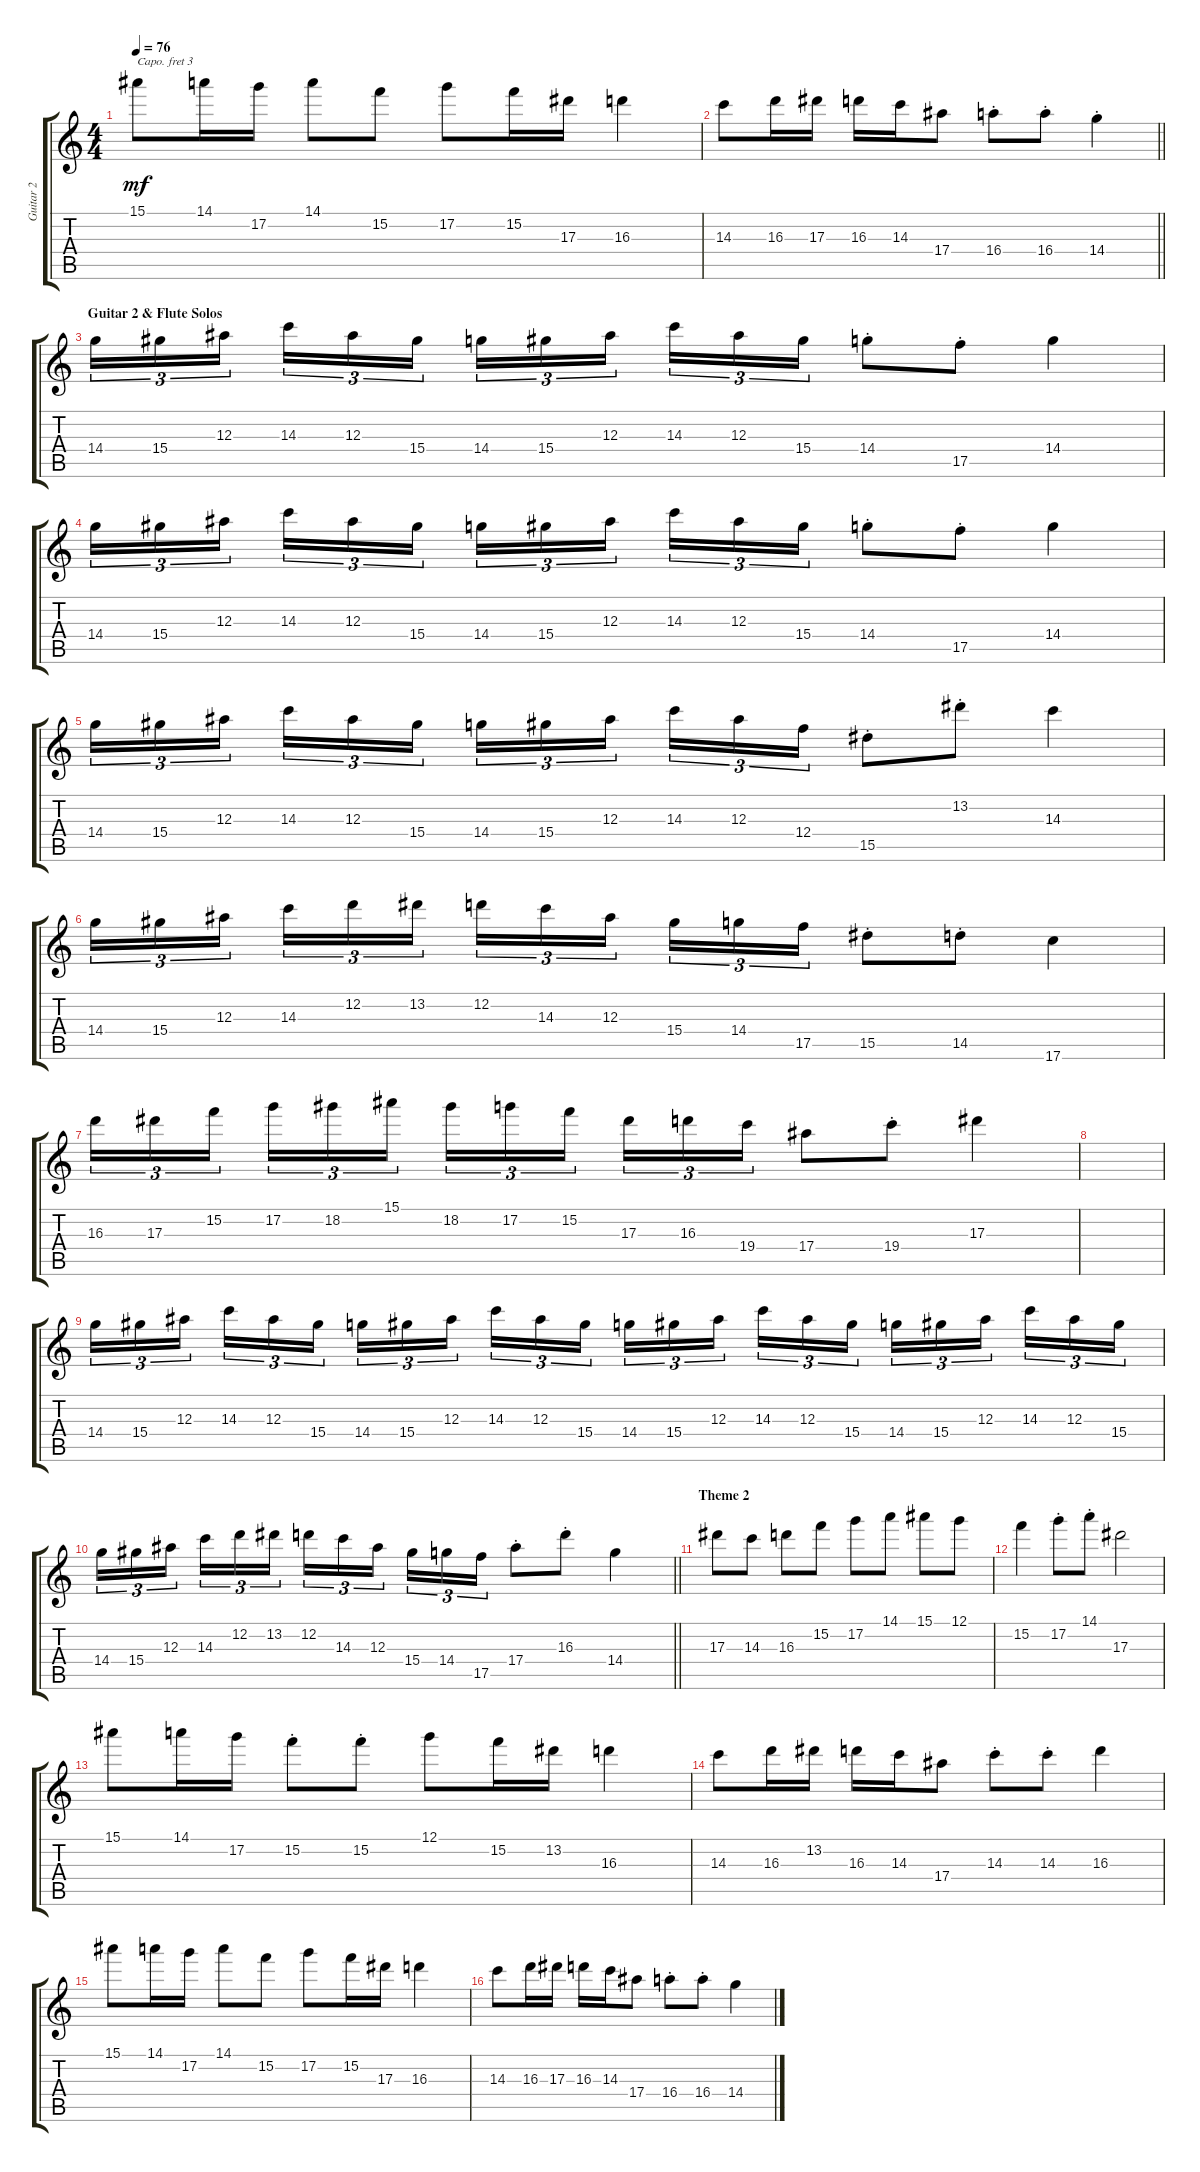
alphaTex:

\track ("Guitar 2" "Guitar 2") {instrument acousticguitarnylon}
\staff {score tabs}
\capo 3
\tuning (E4 B3 G3 D3 A2 E2) {hide}
\ts (4 4)
\tempo 76
\clef g2
\ks c
15.1.8{dy mf} 14.1.16 17.2.16 14.1.8 15.2.8 17.2.8 15.2.16 17.3.16 16.3.4 |
\barLineRight lightlight
14.3.8 16.3.16 17.3.16 16.3.16 14.3.16 17.4.8 16.4{st}.8 16.4{st}.8 14.4{st}.4 |
\section ("" "Guitar 2 & Flute Solos")
14.4.16{tu (3 2)} 15.4.16{tu (3 2)} 12.3.16{tu (3 2) beam splitsecondary} 14.3.16{tu (3 2)} 12.3.16{tu (3 2)} 15.4.16{tu (3 2)} 14.4.16{tu (3 2)} 15.4.16{tu (3 2)} 12.3.16{tu (3 2) beam splitsecondary} 14.3.16{tu (3 2)} 12.3.16{tu (3 2)} 15.4.16{tu (3 2)} 14.4{st}.8 17.5{st}.8 14.4.4 |
14.4.16{tu (3 2)} 15.4.16{tu (3 2)} 12.3.16{tu (3 2) beam splitsecondary} 14.3.16{tu (3 2)} 12.3.16{tu (3 2)} 15.4.16{tu (3 2)} 14.4.16{tu (3 2)} 15.4.16{tu (3 2)} 12.3.16{tu (3 2) beam splitsecondary} 14.3.16{tu (3 2)} 12.3.16{tu (3 2)} 15.4.16{tu (3 2)} 14.4{st}.8 17.5{st}.8 14.4.4 |
14.4.16{tu (3 2)} 15.4.16{tu (3 2)} 12.3.16{tu (3 2) beam splitsecondary} 14.3.16{tu (3 2)} 12.3.16{tu (3 2)} 15.4.16{tu (3 2)} 14.4.16{tu (3 2)} 15.4.16{tu (3 2)} 12.3.16{tu (3 2) beam splitsecondary} 14.3.16{tu (3 2)} 12.3.16{tu (3 2)} 12.4.16{tu (3 2)} 15.5{st}.8 13.2{st}.8 14.3.4 |
14.4.16{tu (3 2)} 15.4.16{tu (3 2)} 12.3.16{tu (3 2) beam splitsecondary} 14.3.16{tu (3 2)} 12.2.16{tu (3 2)} 13.2.16{tu (3 2)} 12.2.16{tu (3 2)} 14.3.16{tu (3 2)} 12.3.16{tu (3 2) beam splitsecondary} 15.4.16{tu (3 2)} 14.4.16{tu (3 2)} 17.5.16{tu (3 2)} 15.5{st}.8 14.5{st}.8 17.6.4 |
16.3.16{tu (3 2)} 17.3.16{tu (3 2)} 15.2.16{tu (3 2) beam splitsecondary} 17.2.16{tu (3 2)} 18.2.16{tu (3 2)} 15.1.16{tu (3 2)} 18.2.16{tu (3 2)} 17.2.16{tu (3 2)} 15.2.16{tu (3 2) beam splitsecondary} 17.3.16{tu (3 2)} 16.3.16{tu (3 2)} 19.4.16{tu (3 2)} 17.4.8 19.4{st}.8 17.3.4 |
|
14.4.16{tu (3 2)} 15.4.16{tu (3 2)} 12.3.16{tu (3 2) beam splitsecondary} 14.3.16{tu (3 2)} 12.3.16{tu (3 2)} 15.4.16{tu (3 2)} 14.4.16{tu (3 2)} 15.4.16{tu (3 2)} 12.3.16{tu (3 2) beam splitsecondary} 14.3.16{tu (3 2)} 12.3.16{tu (3 2)} 15.4.16{tu (3 2)} 14.4.16{tu (3 2)} 15.4.16{tu (3 2)} 12.3.16{tu (3 2) beam splitsecondary} 14.3.16{tu (3 2)} 12.3.16{tu (3 2)} 15.4.16{tu (3 2)} 14.4.16{tu (3 2)} 15.4.16{tu (3 2)} 12.3.16{tu (3 2) beam splitsecondary} 14.3.16{tu (3 2)} 12.3.16{tu (3 2)} 15.4.16{tu (3 2)} |
\barLineRight lightlight
14.4.16{tu (3 2)} 15.4.16{tu (3 2)} 12.3.16{tu (3 2) beam splitsecondary} 14.3.16{tu (3 2)} 12.2.16{tu (3 2)} 13.2.16{tu (3 2)} 12.2.16{tu (3 2)} 14.3.16{tu (3 2)} 12.3.16{tu (3 2) beam splitsecondary} 15.4.16{tu (3 2)} 14.4.16{tu (3 2)} 17.5.16{tu (3 2)} 17.4{st}.8 16.3{st}.8 14.4.4 |
\section ("" "Theme 2")
17.3.8 14.3.8 16.3.8 15.2.8 17.2.8 14.1.8 15.1.8 12.1.8 |
15.2.4 17.2{st}.8 14.1{st}.8 17.3.2 |
15.1.8 14.1.16 17.2.16 15.2{st}.8 15.2{st}.8 12.1.8 15.2.16 13.2.16 16.3.4 |
14.3.8 16.3.16 13.2.16 16.3.16 14.3.16 17.4.8 14.3{st}.8 14.3{st}.8 16.3.4 |
15.1.8 14.1.16 17.2.16 14.1.8 15.2.8 17.2.8 15.2.16 17.3.16 16.3.4 |
14.3.8 16.3.16 17.3.16 16.3.16 14.3.16 17.4.8 16.4{st}.8 16.4{st}.8 14.4.4
